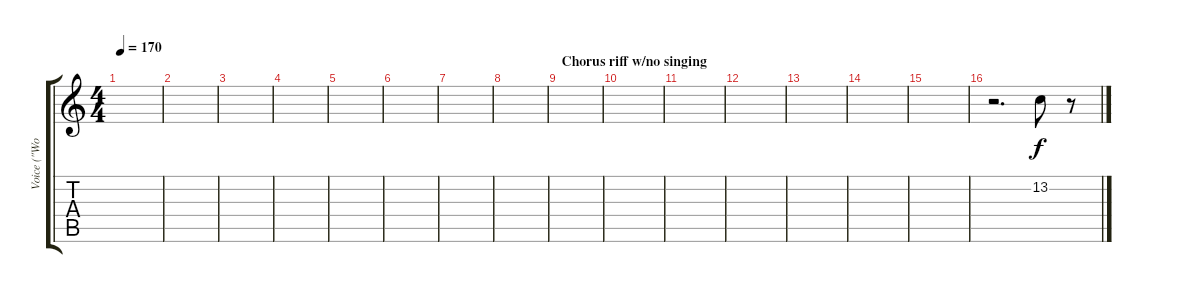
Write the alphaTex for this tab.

\track ("Voice (\"Woo-hoo\")" "Voice (\"Wo") {instrument synthvoice}
\staff {score tabs}
\tuning (E4 B3 G3 D3 A2 E2) {hide}
\ts (4 4)
\tempo 170
\clef g2
\ks c
|
|
|
|
|
|
|
|
\section ("" "Chorus riff w/no singing")
|
|
|
|
|
|
|
r.2{d} 13.2.8 r.8
